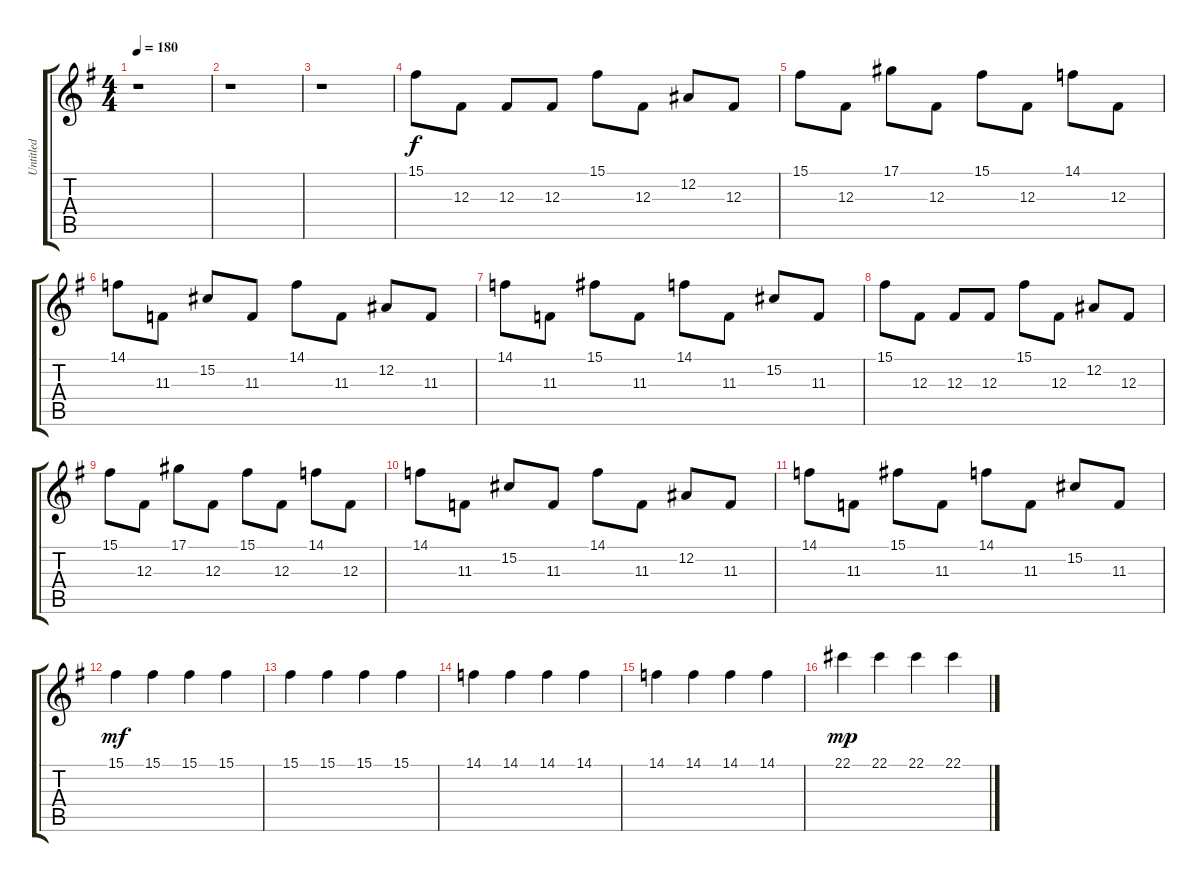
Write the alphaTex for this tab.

\track ("Untitled" "Untitled") {instrument electricpiano1}
\staff {score tabs}
\tuning (Eb4 Bb3 Gb3 Db3 Ab2 Eb2) {hide}
\ts (4 4)
\tempo 180
\clef g2
\ks g
r.1{dy p} |
r.1 |
r.1 |
15.1.8{dy f} 12.3.8 12.3.8 12.3.8 15.1.8 12.3.8 12.2.8 12.3.8 |
15.1.8 12.3.8 17.1.8 12.3.8 15.1.8 12.3.8 14.1.8 12.3.8 |
14.1.8 11.3.8 15.2.8 11.3.8 14.1.8 11.3.8 12.2.8 11.3.8 |
14.1.8 11.3.8 15.1.8 11.3.8 14.1.8 11.3.8 15.2.8 11.3.8 |
15.1.8 12.3.8 12.3.8 12.3.8 15.1.8 12.3.8 12.2.8 12.3.8 |
15.1.8 12.3.8 17.1.8 12.3.8 15.1.8 12.3.8 14.1.8 12.3.8 |
14.1.8 11.3.8 15.2.8 11.3.8 14.1.8 11.3.8 12.2.8 11.3.8 |
14.1.8 11.3.8 15.1.8 11.3.8 14.1.8 11.3.8 15.2.8 11.3.8 |
15.1.4{dy mf} 15.1.4 15.1.4 15.1.4 |
15.1.4 15.1.4 15.1.4 15.1.4 |
14.1.4 14.1.4 14.1.4 14.1.4 |
14.1.4 14.1.4 14.1.4 14.1.4 |
22.1.4{dy mp} 22.1.4 22.1.4 22.1.4
